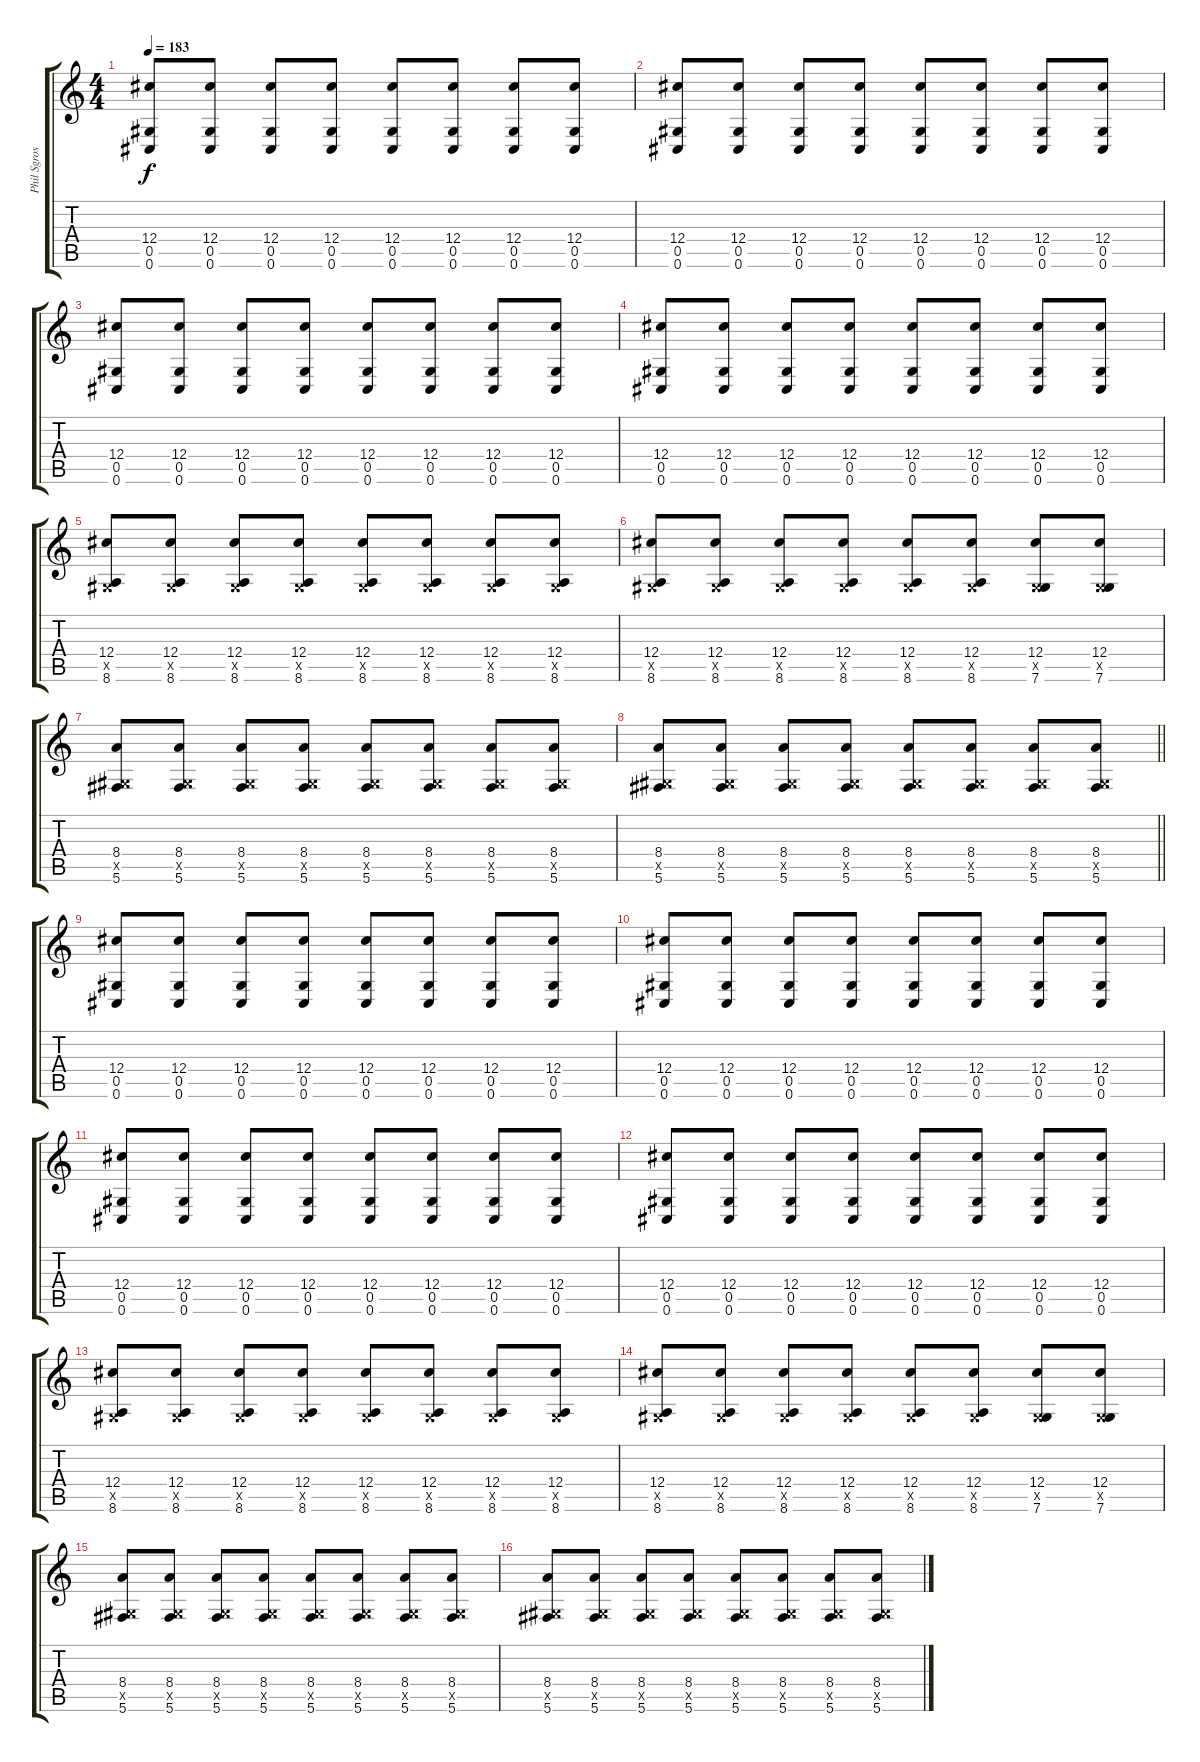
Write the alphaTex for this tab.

\track ("Phil Sgrosso" "Phil Sgros") {instrument distortionguitar}
\staff {score tabs}
\tuning (Eb4 Bb3 Gb3 Db3 Ab2 Db2) {hide}
\ts (4 4)
\tempo 183
\clef g2
\ks c
(12.4 0.5 0.6).8{dy f} (12.4 0.5 0.6).8 (12.4 0.5 0.6).8 (12.4 0.5 0.6).8 (12.4 0.5 0.6).8 (12.4 0.5 0.6).8 (12.4 0.5 0.6).8 (12.4 0.5 0.6).8 |
(12.4 0.5 0.6).8 (12.4 0.5 0.6).8 (12.4 0.5 0.6).8 (12.4 0.5 0.6).8 (12.4 0.5 0.6).8 (12.4 0.5 0.6).8 (12.4 0.5 0.6).8 (12.4 0.5 0.6).8 |
(12.4 0.5 0.6).8 (12.4 0.5 0.6).8 (12.4 0.5 0.6).8 (12.4 0.5 0.6).8 (12.4 0.5 0.6).8 (12.4 0.5 0.6).8 (12.4 0.5 0.6).8 (12.4 0.5 0.6).8 |
(12.4 0.5 0.6).8 (12.4 0.5 0.6).8 (12.4 0.5 0.6).8 (12.4 0.5 0.6).8 (12.4 0.5 0.6).8 (12.4 0.5 0.6).8 (12.4 0.5 0.6).8 (12.4 0.5 0.6).8 |
(12.4 0.5{x} 8.6).8 (12.4 0.5{x} 8.6).8 (12.4 0.5{x} 8.6).8 (12.4 0.5{x} 8.6).8 (12.4 0.5{x} 8.6).8 (12.4 0.5{x} 8.6).8 (12.4 0.5{x} 8.6).8 (12.4 0.5{x} 8.6).8 |
(12.4 0.5{x} 8.6).8 (12.4 0.5{x} 8.6).8 (12.4 0.5{x} 8.6).8 (12.4 0.5{x} 8.6).8 (12.4 0.5{x} 8.6).8 (12.4 0.5{x} 8.6).8 (12.4 0.5{x} 7.6).8 (12.4 0.5{x} 7.6).8 |
(8.4 0.5{x} 5.6).8 (8.4 0.5{x} 5.6).8 (8.4 0.5{x} 5.6).8 (8.4 0.5{x} 5.6).8 (8.4 0.5{x} 5.6).8 (8.4 0.5{x} 5.6).8 (8.4 0.5{x} 5.6).8 (8.4 0.5{x} 5.6).8 |
\barLineRight lightlight
(8.4 0.5{x} 5.6).8 (8.4 0.5{x} 5.6).8 (8.4 0.5{x} 5.6).8 (8.4 0.5{x} 5.6).8 (8.4 0.5{x} 5.6).8 (8.4 0.5{x} 5.6).8 (8.4 0.5{x} 5.6).8 (8.4 0.5{x} 5.6).8 |
(12.4 0.5 0.6).8 (12.4 0.5 0.6).8 (12.4 0.5 0.6).8 (12.4 0.5 0.6).8 (12.4 0.5 0.6).8 (12.4 0.5 0.6).8 (12.4 0.5 0.6).8 (12.4 0.5 0.6).8 |
(12.4 0.5 0.6).8 (12.4 0.5 0.6).8 (12.4 0.5 0.6).8 (12.4 0.5 0.6).8 (12.4 0.5 0.6).8 (12.4 0.5 0.6).8 (12.4 0.5 0.6).8 (12.4 0.5 0.6).8 |
(12.4 0.5 0.6).8 (12.4 0.5 0.6).8 (12.4 0.5 0.6).8 (12.4 0.5 0.6).8 (12.4 0.5 0.6).8 (12.4 0.5 0.6).8 (12.4 0.5 0.6).8 (12.4 0.5 0.6).8 |
(12.4 0.5 0.6).8 (12.4 0.5 0.6).8 (12.4 0.5 0.6).8 (12.4 0.5 0.6).8 (12.4 0.5 0.6).8 (12.4 0.5 0.6).8 (12.4 0.5 0.6).8 (12.4 0.5 0.6).8 |
(12.4 0.5{x} 8.6).8 (12.4 0.5{x} 8.6).8 (12.4 0.5{x} 8.6).8 (12.4 0.5{x} 8.6).8 (12.4 0.5{x} 8.6).8 (12.4 0.5{x} 8.6).8 (12.4 0.5{x} 8.6).8 (12.4 0.5{x} 8.6).8 |
(12.4 0.5{x} 8.6).8 (12.4 0.5{x} 8.6).8 (12.4 0.5{x} 8.6).8 (12.4 0.5{x} 8.6).8 (12.4 0.5{x} 8.6).8 (12.4 0.5{x} 8.6).8 (12.4 0.5{x} 7.6).8 (12.4 0.5{x} 7.6).8 |
(8.4 0.5{x} 5.6).8 (8.4 0.5{x} 5.6).8 (8.4 0.5{x} 5.6).8 (8.4 0.5{x} 5.6).8 (8.4 0.5{x} 5.6).8 (8.4 0.5{x} 5.6).8 (8.4 0.5{x} 5.6).8 (8.4 0.5{x} 5.6).8 |
(8.4 0.5{x} 5.6).8 (8.4 0.5{x} 5.6).8 (8.4 0.5{x} 5.6).8 (8.4 0.5{x} 5.6).8 (8.4 0.5{x} 5.6).8 (8.4 0.5{x} 5.6).8 (8.4 0.5{x} 5.6).8 (8.4 0.5{x} 5.6).8
